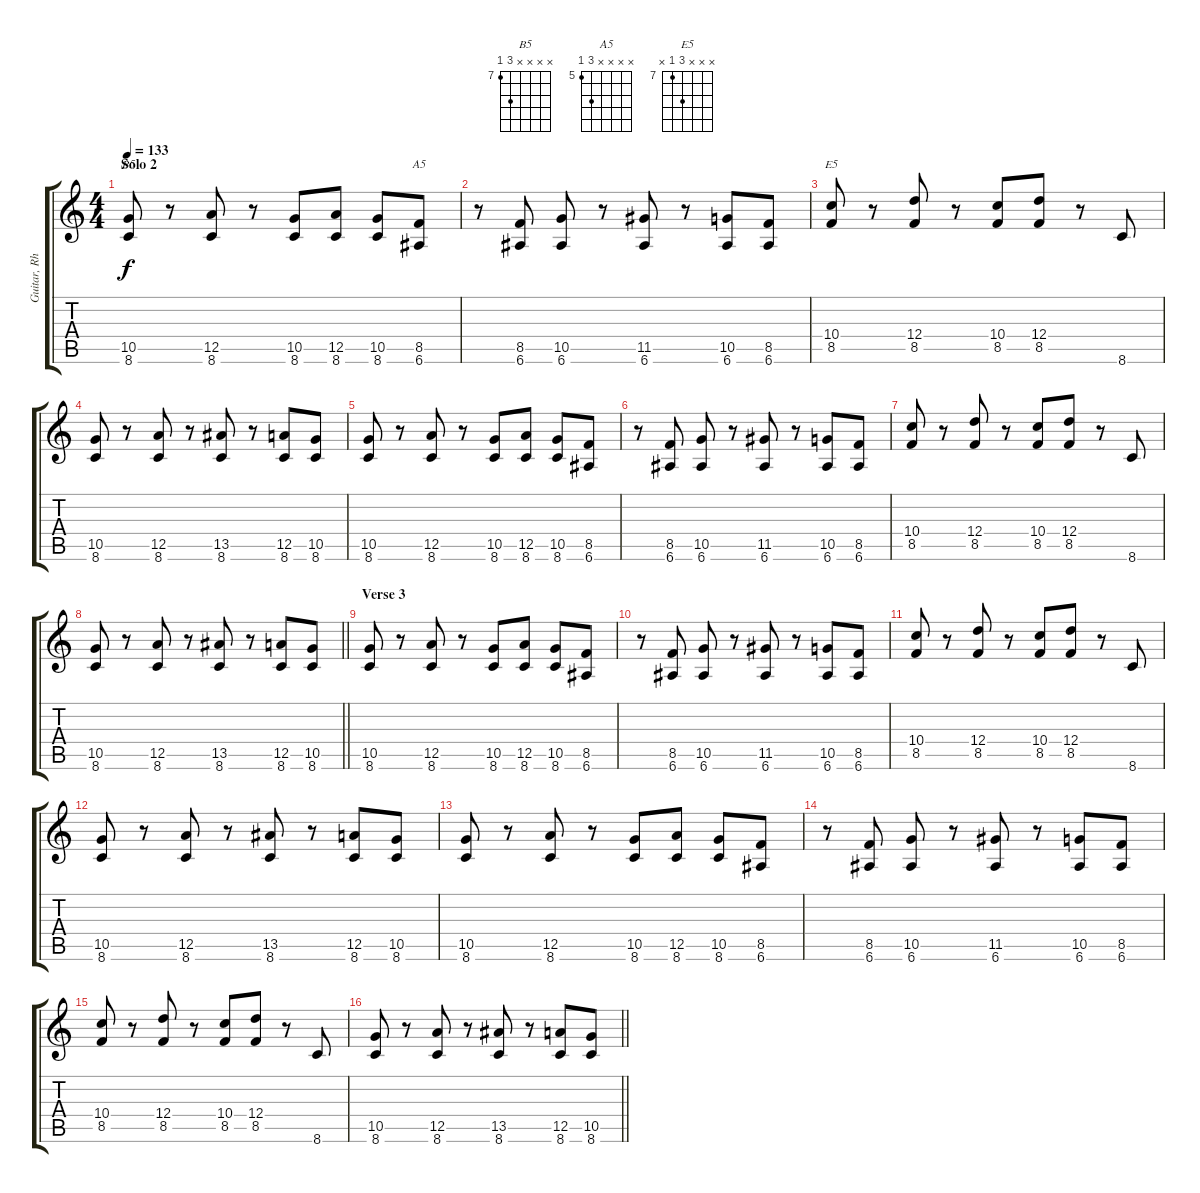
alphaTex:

\track ("Guitar, Rhythm" "Guitar, Rh") {instrument electricguitarclean}
\staff {score tabs}
\tuning (E4 B3 G3 D3 A2 E2) {hide}
\chord ("B5" x x x x 9 7) {firstfret 7}
\chord ("A5" x x x x 7 5) {firstfret 5}
\chord ("E5" x x x 9 7 x) {firstfret 7}
\ts (4 4)
\section ("" "Solo 2")
\tempo 133
\clef g2
\ks c
(10.5 8.6).8{ch "B5" dy f} r.8 (12.5 8.6).8 r.8 (10.5 8.6).8 (12.5 8.6).8 (10.5 8.6).8 (8.5 6.6).8{ch "A5"} |
r.8 (8.5 6.6).8 (10.5 6.6).8 r.8 (11.5 6.6).8 r.8 (10.5 6.6).8 (8.5 6.6).8 |
(10.4 8.5).8{ch "E5"} r.8 (12.4 8.5).8 r.8 (10.4 8.5).8 (12.4 8.5).8 r.8 8.6.8 |
(10.5 8.6).8 r.8 (12.5 8.6).8 r.8 (13.5 8.6).8 r.8 (12.5 8.6).8 (10.5 8.6).8 |
(10.5 8.6).8 r.8 (12.5 8.6).8 r.8 (10.5 8.6).8 (12.5 8.6).8 (10.5 8.6).8 (8.5 6.6).8 |
r.8 (8.5 6.6).8 (10.5 6.6).8 r.8 (11.5 6.6).8 r.8 (10.5 6.6).8 (8.5 6.6).8 |
(10.4 8.5).8 r.8 (12.4 8.5).8 r.8 (10.4 8.5).8 (12.4 8.5).8 r.8 8.6.8 |
\barLineRight lightlight
(10.5 8.6).8 r.8 (12.5 8.6).8 r.8 (13.5 8.6).8 r.8 (12.5 8.6).8 (10.5 8.6).8 |
\section ("" "Verse 3")
(10.5 8.6).8 r.8 (12.5 8.6).8 r.8 (10.5 8.6).8 (12.5 8.6).8 (10.5 8.6).8 (8.5 6.6).8 |
r.8 (8.5 6.6).8 (10.5 6.6).8 r.8 (11.5 6.6).8 r.8 (10.5 6.6).8 (8.5 6.6).8 |
(10.4 8.5).8 r.8 (12.4 8.5).8 r.8 (10.4 8.5).8 (12.4 8.5).8 r.8 8.6.8 |
(10.5 8.6).8 r.8 (12.5 8.6).8 r.8 (13.5 8.6).8 r.8 (12.5 8.6).8 (10.5 8.6).8 |
(10.5 8.6).8 r.8 (12.5 8.6).8 r.8 (10.5 8.6).8 (12.5 8.6).8 (10.5 8.6).8 (8.5 6.6).8 |
r.8 (8.5 6.6).8 (10.5 6.6).8 r.8 (11.5 6.6).8 r.8 (10.5 6.6).8 (8.5 6.6).8 |
(10.4 8.5).8 r.8 (12.4 8.5).8 r.8 (10.4 8.5).8 (12.4 8.5).8 r.8 8.6.8 |
\barLineRight lightlight
(10.5 8.6).8 r.8 (12.5 8.6).8 r.8 (13.5 8.6).8 r.8 (12.5 8.6).8 (10.5 8.6).8
